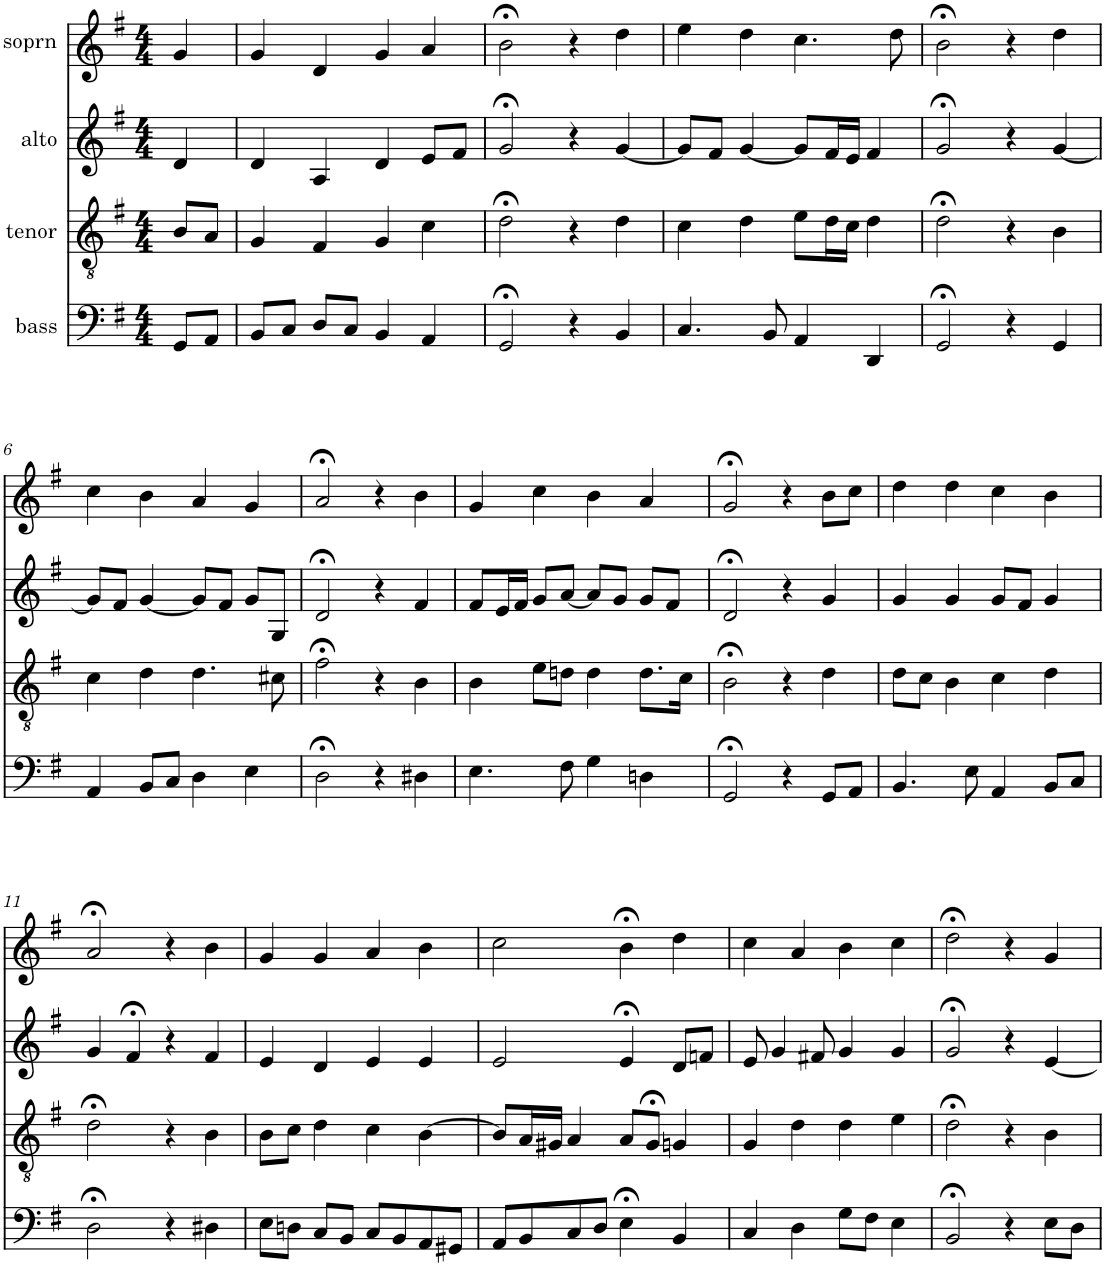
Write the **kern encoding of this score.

**kern	**kern	**kern	**kern
*part4	*part3	*part2	*part1
*staff4	*staff3	*staff2	*staff1
*I"bass	*I"tenor	*I"alto	*I"soprn
*clefF4	*clefGv2	*clefG2	*clefG2
*k[f#]	*k[f#]	*k[f#]	*k[f#]
*G:	*G:	*G:	*G:
*M4/4	*M4/4	*M4/4	*M4/4
=1	=1	=1	=1
8GG/L	8B/L	4d/	4g/
8AA/J	8A/J	.	.
=2	=2	=2	=2
8BB/L	4G/	4d/	4g/
8C/J	.	.	.
8D/L	4F#/	4A/	4d/
8C/J	.	.	.
4BB/	4G/	4d/	4g/
4AA/	4c\	8e/L	4a/
.	.	8f#/J	.
=3	=3	=3	=3
2GG;</	2d;<\	2g;</	2b;<\
4r	4r	4r	4r
4BB/	4d\	[4g/	4dd\
=4	=4	=4	=4
4.C/	4c\	8g/L]	4ee\
.	.	8f#/J	.
.	4d\	[4g/	4dd\
8BB/	.	.	.
4AA/	8e\L	8g/L]	4.cc\
.	16d\L	16f#/L	.
.	16c\JJ	16e/JJ	.
4DD/	4d\	4f#/	.
.	.	.	8dd\
=5	=5	=5	=5
2GG;</	2d;<\	2g;</	2b;<\
4r	4r	4r	4r
4GG/	4B\	[4g/	4dd\
!!LO:LB:g=z
=6	=6	=6	=6
4AA/	4c\	8g/L]	4cc\
.	.	8f#/J	.
8BB/L	4d\	[4g/	4b\
8C/J	.	.	.
4D\	4.d\	8g/L]	4a/
.	.	8f#/J	.
4E\	.	8g/L	4g/
.	8c#X\	8G/J	.
=7	=7	=7	=7
2D;<\	2f#;<\	2d;</	2a;</
4r	4r	4r	4r
4D#X\	4B\	4f#/	4b\
=8	=8	=8	=8
4.E\	4B\	8f#/L	4g/
.	.	16e/L	.
.	.	16f#/JJ	.
.	8e\L	8g/L	4cc\
8F#\	8dn\J	[8a/J	.
4G\	4d\	8a/L]	4b\
.	.	8g/J	.
4Dn\	8.d\L	8g/L	4a/
.	.	8f#/J	.
.	16c\Jk	.	.
=9	=9	=9	=9
2GG;</	2B;<\	2d;</	2g;</
4r	4r	4r	4r
8GG/L	4d\	4g/	8b\L
8AA/J	.	.	8cc\J
=10	=10	=10	=10
4.BB/	8d\L	4g/	4dd\
.	8c\J	.	.
.	4B\	4g/	4dd\
8E\	.	.	.
4AA/	4c\	8g/L	4cc\
.	.	8f#/J	.
8BB/L	4d\	4g/	4b\
8C/J	.	.	.
!!LO:LB:g=z
=11	=11	=11	=11
2D;<\	2d;<\	4g/	2a;</
.	.	4f#;</	.
4r	4r	4r	4r
4D#X\	4B\	4f#/	4b\
=12	=12	=12	=12
8E\L	8B\L	4e/	4g/
8Dn\J	8c\J	.	.
8C/L	4d\	4d/	4g/
8BB/J	.	.	.
8C/L	4c\	4e/	4a/
8BB/	.	.	.
8AA/	[4B\	4e/	4b\
8GG#X/J	.	.	.
=13	=13	=13	=13
8AA/L	8B/L]	2e/	2cc\
8BB/	16A/L	.	.
.	16G#X/JJ	.	.
8C/	4A/	.	.
8D/J	.	.	.
4E;<\	8A/L	4e;</	4b;<\
.	8G#;</J	.	.
4BB/	4Gn/	8d/L	4dd\
.	.	8fn/J	.
=14	=14	=14	=14
4C/	4G/	8e/	4cc\
.	.	4g/	.
4D\	4d\	.	4a/
.	.	8f#X/	.
8G\L	4d\	4g/	4b\
8F#\J	.	.	.
4E\	4e\	4g/	4cc\
=15	=15	=15	=15
2BB;</	2d;<\	2g;</	2dd;<\
4r	4r	4r	4r
8E\L	4B\	[4e/	4g/
8D\J	.	.	.
=	=	=	=
*-	*-	*-	*-
